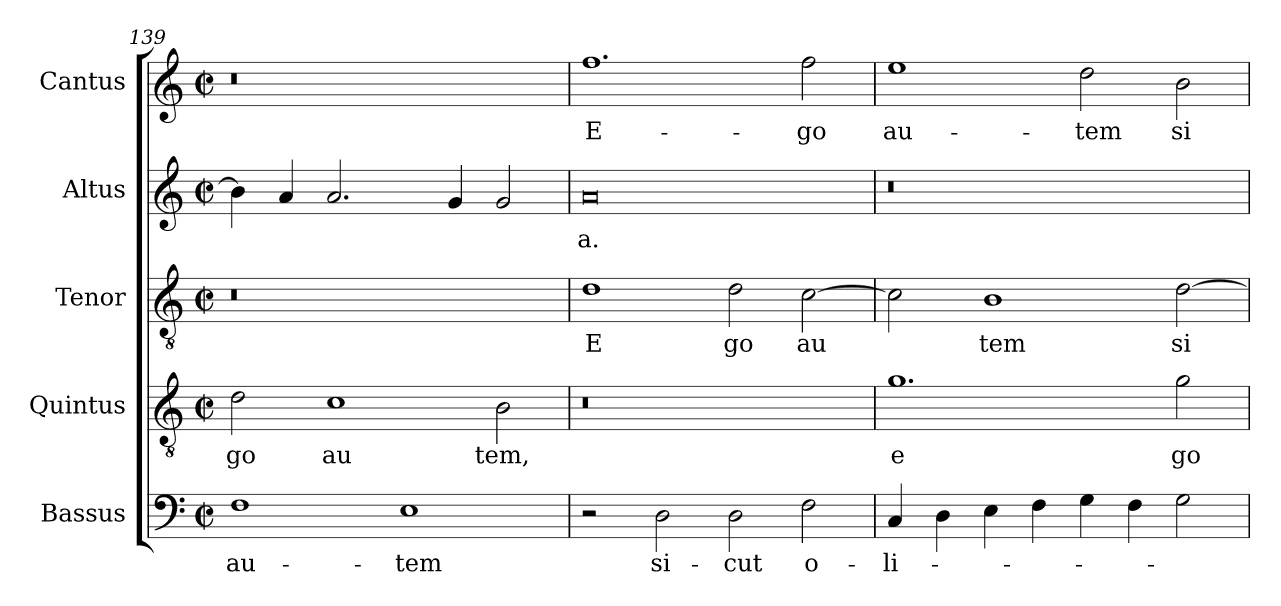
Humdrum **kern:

**kern	**text	**kern	**text	**kern	**text	**kern	**text	**kern	**text
*part5	*part5	*part4	*part4	*part3	*part3	*part2	*part2	*part1	*part1
*staff5	*staff5	*staff4	*staff4	*staff3	*staff3	*staff2	*staff2	*staff1	*staff1
*I"Bassus	*	*I"Quintus	*	*I"Tenor	*	*I"Altus	*	*I"Cantus	*
!!LO:LB:g=z
*clefF4	*	*clefGv2	*	*clefGv2	*	*clefG2	*	*clefG2	*
*M2/2	*	*M2/2	*	*M2/2	*	*M2/2	*	*M2/2	*
*met(c|)	*	*met(c|)	*	*met(c|)	*	*met(c|)	*	*met(c|)	*
=139	=139	=139	=139	=139	=139	=139	=139	=139	=139
!	!LO:LY:b:cj	!	!LO:LY:b:cj	!	!	!	!	!	!
1F	au-	2d\	go	0r	.	4b\]	.	0r	.
.	.	.	.	.	.	4a/	.	.	.
!	!	!	!LO:LY:b:cj	!	!	!	!	!	!
.	.	1c	au	.	.	2.a/	.	.	.
!	!LO:LY:b:cj	!	!	!	!	!	!	!	!
1E	-tem	.	.	.	.	.	.	.	.
.	.	.	.	.	.	4g/	.	.	.
!	!	!	!LO:LY:b:cj	!	!	!	!	!	!
.	.	2B\	tem,	.	.	2g/	.	.	.
=140	=140	=140	=140	=140	=140	=140	=140	=140	=140
!	!	!	!	!	!LO:LY:b:cj	!	!LO:LY:b:cj	!	!LO:LY:b:cj
2r	.	0r	.	1d	E	0a	a.	1.ff	E-
!	!LO:LY:b:cj	!	!	!	!	!	!	!	!
2D\	si-	.	.	.	.	.	.	.	.
!	!LO:LY:b:cj	!	!	!	!LO:LY:b:cj	!	!	!	!
2D\	-cut	.	.	2d\	go	.	.	.	.
!	!LO:LY:b:cj	!	!	!	!LO:LY:b	!	!	!	!LO:LY:b:cj
2F\	o-	.	.	[>2c\	au	.	.	2ff\	-go
=141	=141	=141	=141	=141	=141	=141	=141	=141	=141
!	!LO:LY:b:cj	!	!LO:LY:b:cj	!	!	!	!	!	!LO:LY:b:cj
4C/	-li-	1.g	e	2c\]	.	0r	.	1ee	au-
4D\	.	.	.	.	.	.	.	.	.
!	!	!	!	!	!LO:LY:b:cj	!	!	!	!
4E\	.	.	.	1B	tem	.	.	.	.
4F\	.	.	.	.	.	.	.	.	.
!	!	!	!	!	!	!	!	!	!LO:LY:b:cj
4G\	.	.	.	.	.	.	.	2dd\	-tem
4F\	.	.	.	.	.	.	.	.	.
!	!	!	!LO:LY:b:cj	!	!LO:LY:b:cj	!	!	!	!LO:LY:b:cj
2G\	.	2g\	go	[>2d\	si	.	.	2b\	si-
=	=	=	=	=	=	=	=	=	=
*-	*-	*-	*-	*-	*-	*-	*-	*-	*-
